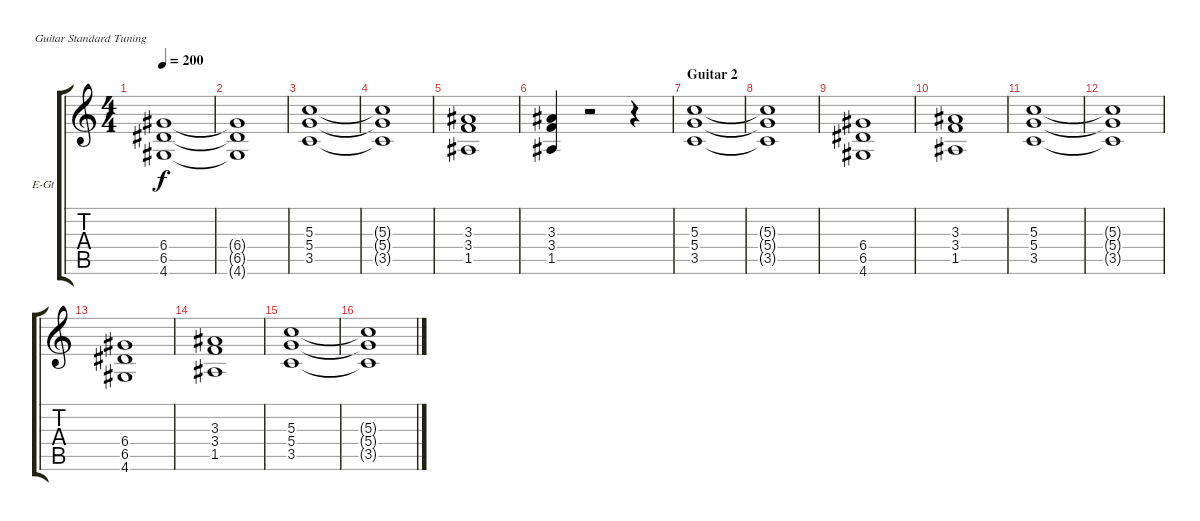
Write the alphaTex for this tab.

\bracketExtendMode groupsimilarinstruments
\firstSystemTrackNameOrientation horizontal
\otherSystemsTrackNameOrientation horizontal
\track ("Guitar 1 " "E-Gt") {instrument overdrivenguitar}
\staff {score tabs}
\tuning (E4 B3 G3 D3 A2 E2)
\ts (4 4)
\tempo 200
\clef g2
\ks aminor
(6.4 6.5 4.6).1{dy f} |
(6.4{t} 6.5{t} 4.6{t}).1 |
(5.3 5.4 3.5).1 |
(5.3{t} 5.4{t} 3.5{t}).1 |
(3.3 3.4 1.5).1 |
(3.3 3.4 1.5).4 r.2 r.4 |
\section ("" "Guitar 2")
(5.3 5.4 3.5).1 |
(5.3{t} 5.4{t} 3.5{t}).1 |
(6.4 6.5 4.6).1 |
(3.3 3.4 1.5).1 |
(5.3 5.4 3.5).1 |
(5.3{t} 5.4{t} 3.5{t}).1 |
(6.4 6.5 4.6).1 |
(3.3 3.4 1.5).1 |
(5.3 5.4 3.5).1 |
(5.3{t} 5.4{t} 3.5{t}).1
